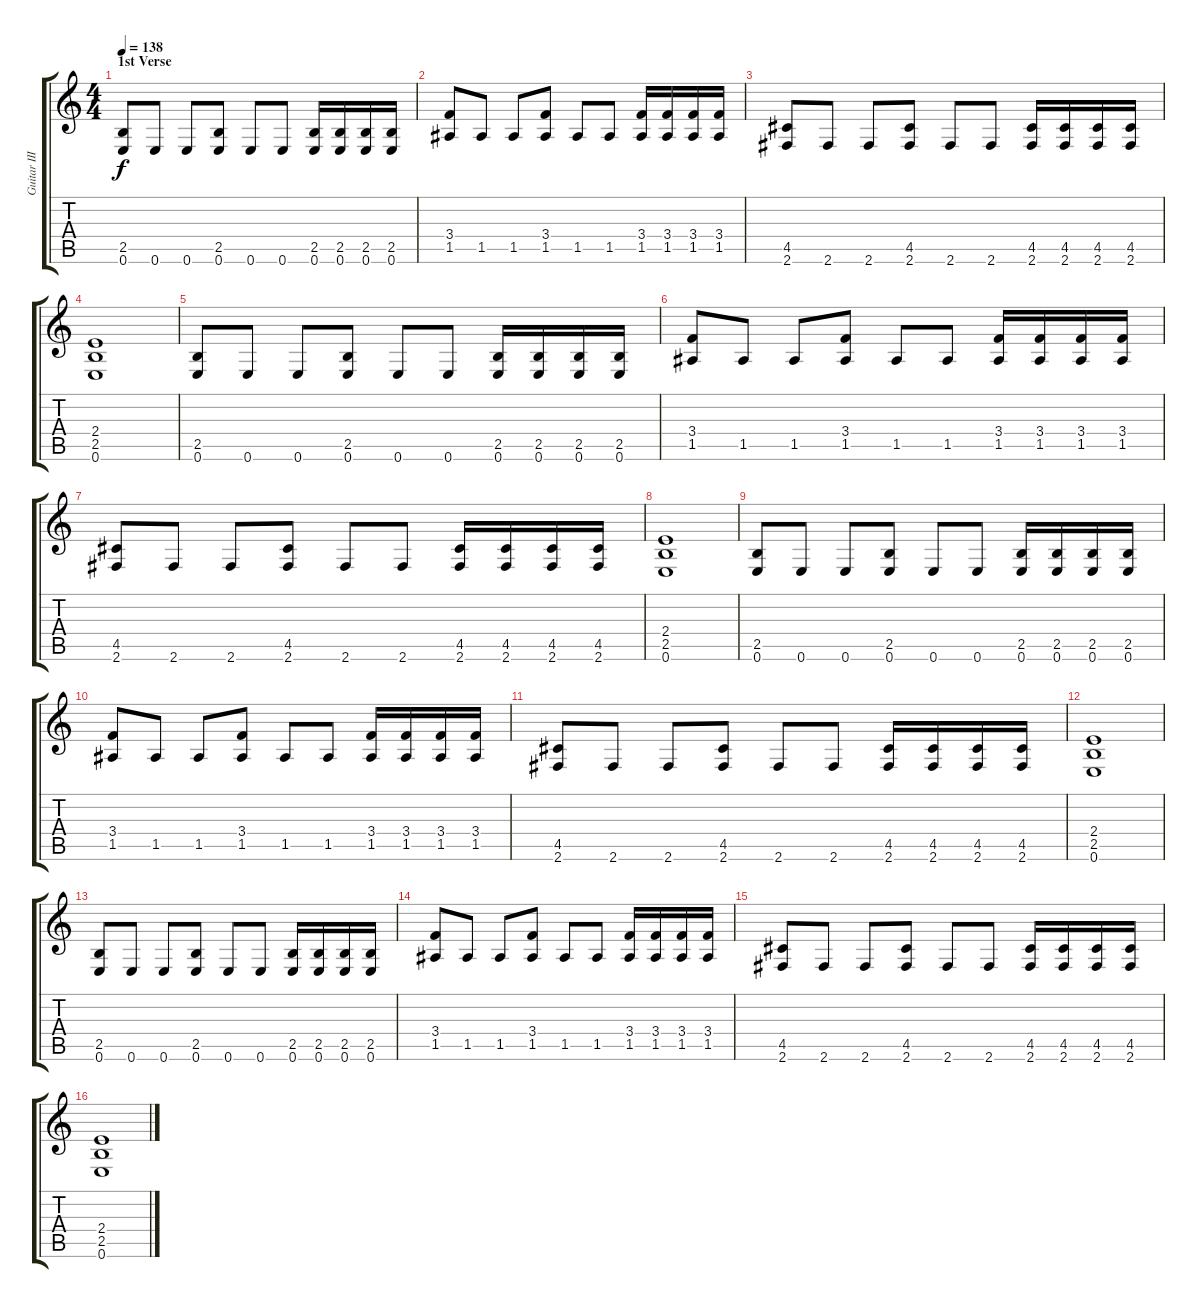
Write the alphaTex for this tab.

\track ("Guitar III" "Guitar III") {instrument distortionguitar}
\staff {score tabs}
\tuning (E4 B3 G3 D3 A2 E2) {hide}
\ts (4 4)
\section ("" "1st Verse")
\tempo 138
\clef g2
\ks c
(2.5 0.6).8{dy f} 0.6.8 0.6.8 (2.5 0.6).8 0.6.8 0.6.8 (2.5 0.6).16 (2.5 0.6).16 (2.5 0.6).16 (2.5 0.6).16 |
(3.4 1.5).8 1.5.8 1.5.8 (3.4 1.5).8 1.5.8 1.5.8 (3.4 1.5).16 (3.4 1.5).16 (3.4 1.5).16 (3.4 1.5).16 |
(4.5 2.6).8 2.6.8 2.6.8 (4.5 2.6).8 2.6.8 2.6.8 (4.5 2.6).16 (4.5 2.6).16 (4.5 2.6).16 (4.5 2.6).16 |
(2.4 2.5 0.6).1 |
(2.5 0.6).8 0.6.8 0.6.8 (2.5 0.6).8 0.6.8 0.6.8 (2.5 0.6).16 (2.5 0.6).16 (2.5 0.6).16 (2.5 0.6).16 |
(3.4 1.5).8 1.5.8 1.5.8 (3.4 1.5).8 1.5.8 1.5.8 (3.4 1.5).16 (3.4 1.5).16 (3.4 1.5).16 (3.4 1.5).16 |
(4.5 2.6).8 2.6.8 2.6.8 (4.5 2.6).8 2.6.8 2.6.8 (4.5 2.6).16 (4.5 2.6).16 (4.5 2.6).16 (4.5 2.6).16 |
(2.4 2.5 0.6).1 |
(2.5 0.6).8 0.6.8 0.6.8 (2.5 0.6).8 0.6.8 0.6.8 (2.5 0.6).16 (2.5 0.6).16 (2.5 0.6).16 (2.5 0.6).16 |
(3.4 1.5).8 1.5.8 1.5.8 (3.4 1.5).8 1.5.8 1.5.8 (3.4 1.5).16 (3.4 1.5).16 (3.4 1.5).16 (3.4 1.5).16 |
(4.5 2.6).8 2.6.8 2.6.8 (4.5 2.6).8 2.6.8 2.6.8 (4.5 2.6).16 (4.5 2.6).16 (4.5 2.6).16 (4.5 2.6).16 |
(2.4 2.5 0.6).1 |
(2.5 0.6).8 0.6.8 0.6.8 (2.5 0.6).8 0.6.8 0.6.8 (2.5 0.6).16 (2.5 0.6).16 (2.5 0.6).16 (2.5 0.6).16 |
(3.4 1.5).8 1.5.8 1.5.8 (3.4 1.5).8 1.5.8 1.5.8 (3.4 1.5).16 (3.4 1.5).16 (3.4 1.5).16 (3.4 1.5).16 |
(4.5 2.6).8 2.6.8 2.6.8 (4.5 2.6).8 2.6.8 2.6.8 (4.5 2.6).16 (4.5 2.6).16 (4.5 2.6).16 (4.5 2.6).16 |
(2.4 2.5 0.6).1
